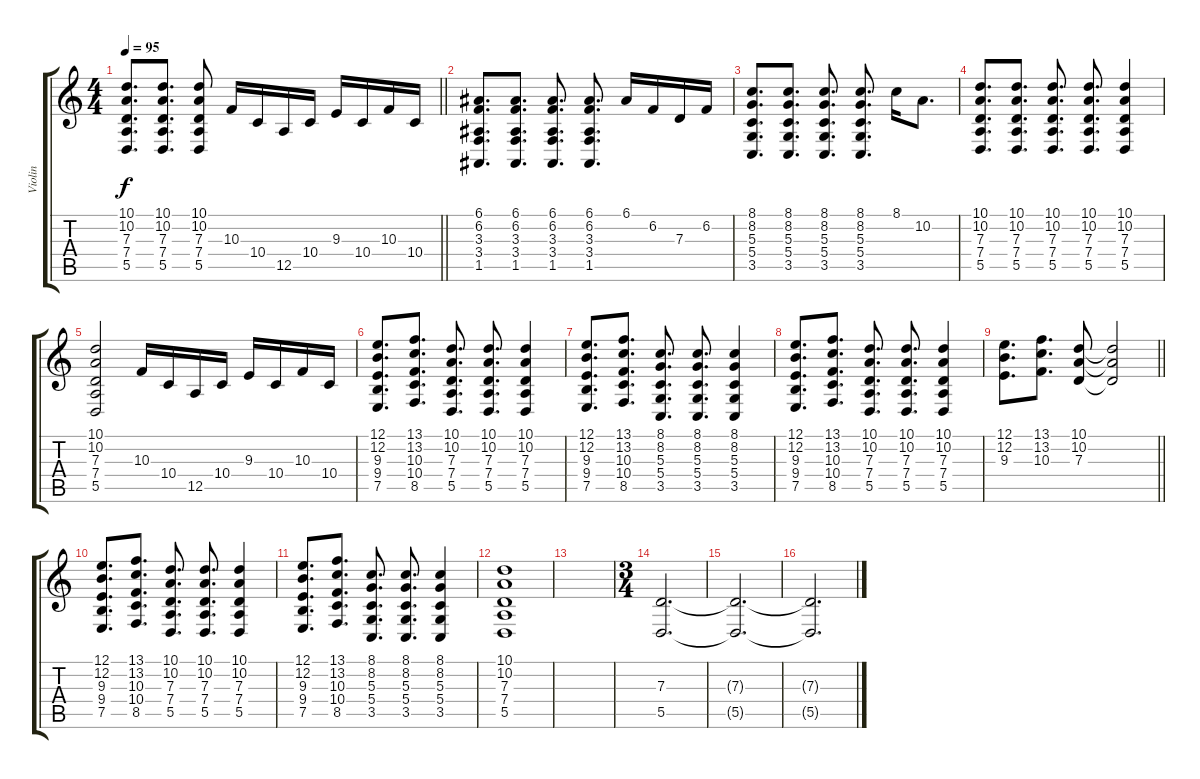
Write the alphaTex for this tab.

\track ("Violin" "Violin") {instrument stringensemble2}
\staff {score tabs}
\tuning (E4 B3 G3 D3 A2 D2) {hide}
\ts (4 4)
\tempo 95
\clef g2
\barLineRight lightlight
\ks c
(10.1 10.2 7.3 7.4 5.5).8{d dy f} (10.1 10.2 7.3 7.4 5.5).8{d} (10.1 10.2 7.3 7.4 5.5).8 10.3.16 10.4.16 12.5.16 10.4.16 9.3.16 10.4.16 10.3.16 10.4.16 |
(6.1 6.2 3.3 3.4 1.5).8{d} (6.1 6.2 3.3 3.4 1.5).8{d} (6.1 6.2 3.3 3.4 1.5).8{d} (6.1 6.2 3.3 3.4 1.5).8{d} 6.1.16 6.2.16 7.3.16 6.2.16 |
(8.1 8.2 5.3 5.4 3.5).8{d} (8.1 8.2 5.3 5.4 3.5).8{d} (8.1 8.2 5.3 5.4 3.5).8{d} (8.1 8.2 5.3 5.4 3.5).8{d} 8.1.16 10.2.8{d} |
(10.1 10.2 7.3 7.4 5.5).8{d} (10.1 10.2 7.3 7.4 5.5).8{d} (10.1 10.2 7.3 7.4 5.5).8{d} (10.1 10.2 7.3 7.4 5.5).8{d} (10.1 10.2 7.3 7.4 5.5).4 |
(10.1 10.2 7.3 7.4 5.5).2 10.3.16 10.4.16 12.5.16 10.4.16 9.3.16 10.4.16 10.3.16 10.4.16 |
(12.1 12.2 9.3 9.4 7.5).8{d} (13.1 13.2 10.3 10.4 8.5).8{d} (10.1 10.2 7.3 7.4 5.5).8{d} (10.1 10.2 7.3 7.4 5.5).8{d} (10.1 10.2 7.3 7.4 5.5).4 |
(12.1 12.2 9.3 9.4 7.5).8{d} (13.1 13.2 10.3 10.4 8.5).8{d} (8.1 8.2 5.3 5.4 3.5).8{d} (8.1 8.2 5.3 5.4 3.5).8{d} (8.1 8.2 5.3 5.4 3.5).4 |
(12.1 12.2 9.3 9.4 7.5).8{d} (13.1 13.2 10.3 10.4 8.5).8{d} (10.1 10.2 7.3 7.4 5.5).8{d} (10.1 10.2 7.3 7.4 5.5).8{d} (10.1 10.2 7.3 7.4 5.5).4 |
\barLineRight lightlight
(12.1 12.2 9.3).8{d} (13.1 13.2 10.3).8{d} (10.1 10.2 7.3).8 (10.1{t} 10.2{t} 7.3{t}).2 |
(12.1 12.2 9.3 9.4 7.5).8{d} (13.1 13.2 10.3 10.4 8.5).8{d} (10.1 10.2 7.3 7.4 5.5).8{d} (10.1 10.2 7.3 7.4 5.5).8{d} (10.1 10.2 7.3 7.4 5.5).4 |
(12.1 12.2 9.3 9.4 7.5).8{d} (13.1 13.2 10.3 10.4 8.5).8{d} (8.1 8.2 5.3 5.4 3.5).8{d} (8.1 8.2 5.3 5.4 3.5).8{d} (8.1 8.2 5.3 5.4 3.5).4 |
(10.1 10.2 7.3 7.4 5.5).1 |
|
\ts (3 4)
(7.3 5.5).2{d volume 9} |
(7.3{t} 5.5{t}).2{d} |
(7.3{t} 5.5{t}).2{d}
